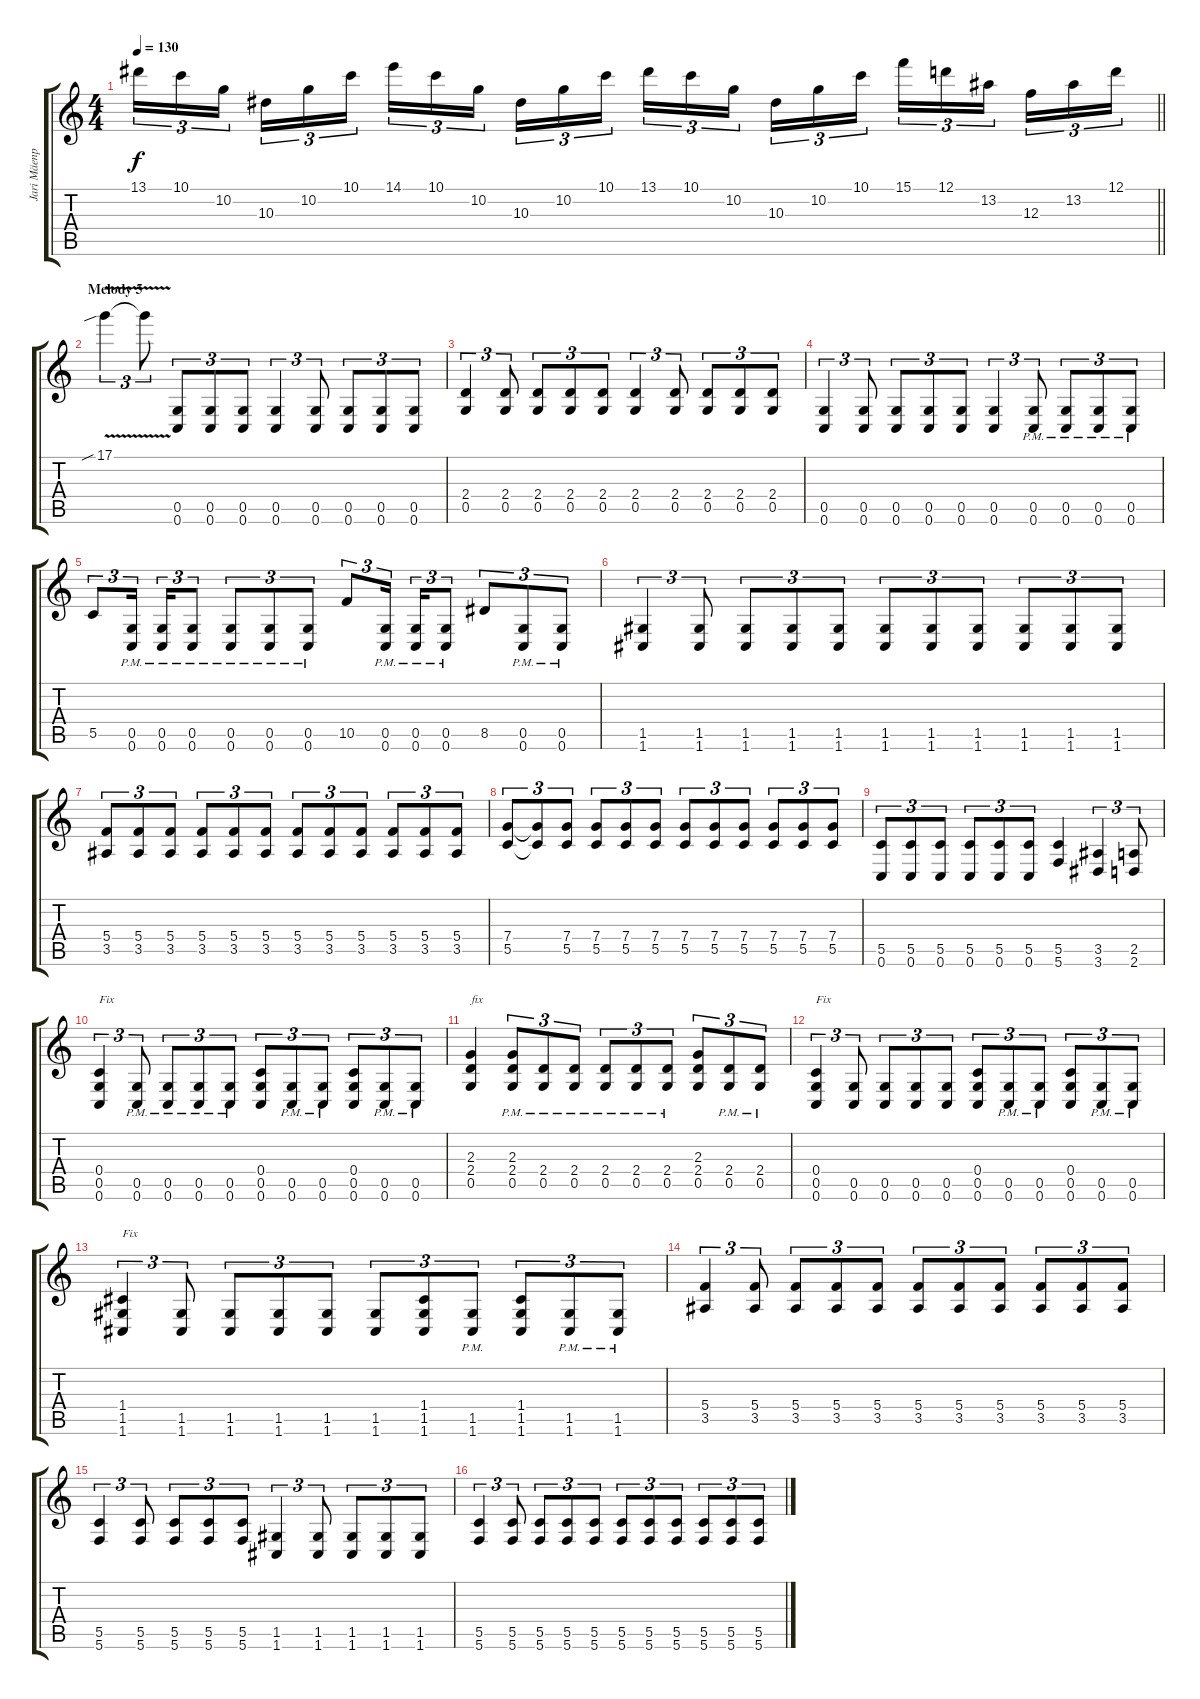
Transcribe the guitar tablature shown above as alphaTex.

\track ("Jari Mäenpää" "Jari Mäenp") {instrument distortionguitar}
\staff {score tabs}
\tuning (D4 A3 F3 C3 G2 C2) {hide}
\ts (4 4)
\tempo 130
\clef g2
\barLineRight lightlight
\ks c
13.1.16{tu (3 2) dy f} 10.1.16{tu (3 2)} 10.2.16{tu (3 2) beam splitsecondary} 10.3.16{tu (3 2)} 10.2.16{tu (3 2)} 10.1.16{tu (3 2)} 14.1.16{tu (3 2)} 10.1.16{tu (3 2)} 10.2.16{tu (3 2) beam splitsecondary} 10.3.16{tu (3 2)} 10.2.16{tu (3 2)} 10.1.16{tu (3 2)} 13.1.16{tu (3 2)} 10.1.16{tu (3 2)} 10.2.16{tu (3 2) beam splitsecondary} 10.3.16{tu (3 2)} 10.2.16{tu (3 2)} 10.1.16{tu (3 2)} 15.1.16{tu (3 2)} 12.1.16{tu (3 2)} 13.2.16{tu (3 2) beam splitsecondary} 12.3.16{tu (3 2)} 13.2.16{tu (3 2)} 12.1.16{tu (3 2)} |
\section ("" "Melody 5")
17.1{v sib}.4{tu (3 2) volume 14} 17.1{t}.8{tu (3 2)} (0.5 0.6).8{tu (3 2)} (0.5 0.6).8{tu (3 2)} (0.5 0.6).8{tu (3 2)} (0.5 0.6).4{tu (3 2)} (0.5 0.6).8{tu (3 2)} (0.5 0.6).8{tu (3 2)} (0.5 0.6).8{tu (3 2)} (0.5 0.6).8{tu (3 2)} |
(2.4 0.5).4{tu (3 2)} (2.4 0.5).8{tu (3 2)} (2.4 0.5).8{tu (3 2)} (2.4 0.5).8{tu (3 2)} (2.4 0.5).8{tu (3 2)} (2.4 0.5).4{tu (3 2)} (2.4 0.5).8{tu (3 2)} (2.4 0.5).8{tu (3 2)} (2.4 0.5).8{tu (3 2)} (2.4 0.5).8{tu (3 2)} |
(0.5 0.6).4{tu (3 2)} (0.5 0.6).8{tu (3 2)} (0.5 0.6).8{tu (3 2)} (0.5 0.6).8{tu (3 2)} (0.5 0.6).8{tu (3 2)} (0.5 0.6).4{tu (3 2)} (0.5{pm} 0.6{pm}).8{tu (3 2)} (0.5{pm} 0.6{pm}).8{tu (3 2)} (0.5{pm} 0.6{pm}).8{tu (3 2)} (0.5{pm} 0.6{pm}).8{tu (3 2)} |
5.5.8{tu (3 2)} (0.5{pm} 0.6{pm}).16{tu (3 2) beam splitsecondary} (0.5{pm} 0.6{pm}).16{tu (3 2)} (0.5{pm} 0.6{pm}).8{tu (3 2)} (0.5{pm} 0.6{pm}).8{tu (3 2)} (0.5{pm} 0.6{pm}).8{tu (3 2)} (0.5{pm} 0.6{pm}).8{tu (3 2)} 10.5.8{tu (3 2)} (0.5{pm} 0.6{pm}).16{tu (3 2) beam splitsecondary} (0.5{pm} 0.6{pm}).16{tu (3 2)} (0.5{pm} 0.6{pm}).8{tu (3 2)} 8.5.8{tu (3 2)} (0.5{pm} 0.6{pm}).8{tu (3 2)} (0.5{pm} 0.6{pm}).8{tu (3 2)} |
(1.5 1.6).4{tu (3 2)} (1.5 1.6).8{tu (3 2)} (1.5 1.6).8{tu (3 2)} (1.5 1.6).8{tu (3 2)} (1.5 1.6).8{tu (3 2)} (1.5 1.6).8{tu (3 2)} (1.5 1.6).8{tu (3 2)} (1.5 1.6).8{tu (3 2)} (1.5 1.6).8{tu (3 2)} (1.5 1.6).8{tu (3 2)} (1.5 1.6).8{tu (3 2)} |
(5.4 3.5).8{tu (3 2)} (5.4 3.5).8{tu (3 2)} (5.4 3.5).8{tu (3 2)} (5.4 3.5).8{tu (3 2)} (5.4 3.5).8{tu (3 2)} (5.4 3.5).8{tu (3 2)} (5.4 3.5).8{tu (3 2)} (5.4 3.5).8{tu (3 2)} (5.4 3.5).8{tu (3 2)} (5.4 3.5).8{tu (3 2)} (5.4 3.5).8{tu (3 2)} (5.4 3.5).8{tu (3 2)} |
(7.4 5.5).8{tu (3 2)} (7.4{t} 5.5{t}).8{tu (3 2)} (7.4 5.5).8{tu (3 2)} (7.4 5.5).8{tu (3 2)} (7.4 5.5).8{tu (3 2)} (7.4 5.5).8{tu (3 2)} (7.4 5.5).8{tu (3 2)} (7.4 5.5).8{tu (3 2)} (7.4 5.5).8{tu (3 2)} (7.4 5.5).8{tu (3 2)} (7.4 5.5).8{tu (3 2)} (7.4 5.5).8{tu (3 2)} |
(5.5 0.6).8{tu (3 2)} (5.5 0.6).8{tu (3 2)} (5.5 0.6).8{tu (3 2)} (5.5 0.6).8{tu (3 2)} (5.5 0.6).8{tu (3 2)} (5.5 0.6).8{tu (3 2)} (5.5 5.6).4 (3.5 3.6).4{tu (3 2)} (2.5 2.6).8{tu (3 2)} |
(0.4 0.5 0.6).4{tu (3 2) txt "Fix"} (0.5{pm} 0.6{pm}).8{tu (3 2)} (0.5{pm} 0.6{pm}).8{tu (3 2)} (0.5{pm} 0.6{pm}).8{tu (3 2)} (0.5{pm} 0.6{pm}).8{tu (3 2)} (0.4 0.5 0.6).8{tu (3 2)} (0.5{pm} 0.6{pm}).8{tu (3 2)} (0.5{pm} 0.6{pm}).8{tu (3 2)} (0.4 0.5 0.6).8{tu (3 2)} (0.5{pm} 0.6{pm}).8{tu (3 2)} (0.5{pm} 0.6{pm}).8{tu (3 2)} |
(2.3 2.4 0.5).4{txt "fix"} (2.3{pm} 2.4{pm} 0.5{pm}).8{tu (3 2)} (2.4{pm} 0.5{pm}).8{tu (3 2)} (2.4{pm} 0.5{pm}).8{tu (3 2)} (2.4{pm} 0.5{pm}).8{tu (3 2)} (2.4{pm} 0.5{pm}).8{tu (3 2)} (2.4{pm} 0.5{pm}).8{tu (3 2)} (2.3 2.4 0.5).8{tu (3 2)} (2.4{pm} 0.5{pm}).8{tu (3 2)} (2.4{pm} 0.5{pm}).8{tu (3 2)} |
(0.4 0.5 0.6).4{tu (3 2) txt "Fix"} (0.5 0.6).8{tu (3 2)} (0.5 0.6).8{tu (3 2)} (0.5 0.6).8{tu (3 2)} (0.5 0.6).8{tu (3 2)} (0.4 0.5 0.6).8{tu (3 2)} (0.5{pm} 0.6{pm}).8{tu (3 2)} (0.5{pm} 0.6{pm}).8{tu (3 2)} (0.4 0.5 0.6).8{tu (3 2)} (0.5{pm} 0.6{pm}).8{tu (3 2)} (0.5{pm} 0.6{pm}).8{tu (3 2)} |
(1.4 1.5 1.6).4{tu (3 2) txt "Fix"} (1.5 1.6).8{tu (3 2)} (1.5 1.6).8{tu (3 2)} (1.5 1.6).8{tu (3 2)} (1.5 1.6).8{tu (3 2)} (1.5 1.6).8{tu (3 2)} (1.4 1.5 1.6).8{tu (3 2)} (1.5{pm} 1.6).8{tu (3 2)} (1.4 1.5 1.6).8{tu (3 2)} (1.5{pm} 1.6{pm}).8{tu (3 2)} (1.5{pm} 1.6{pm}).8{tu (3 2)} |
(5.4 3.5).4{tu (3 2)} (5.4 3.5).8{tu (3 2)} (5.4 3.5).8{tu (3 2)} (5.4 3.5).8{tu (3 2)} (5.4 3.5).8{tu (3 2)} (5.4 3.5).8{tu (3 2)} (5.4 3.5).8{tu (3 2)} (5.4 3.5).8{tu (3 2)} (5.4 3.5).8{tu (3 2)} (5.4 3.5).8{tu (3 2)} (5.4 3.5).8{tu (3 2)} |
(5.5 5.6).4{tu (3 2)} (5.5 5.6).8{tu (3 2)} (5.5 5.6).8{tu (3 2)} (5.5 5.6).8{tu (3 2)} (5.5 5.6).8{tu (3 2)} (1.5 1.6).4{tu (3 2)} (1.5 1.6).8{tu (3 2)} (1.5 1.6).8{tu (3 2)} (1.5 1.6).8{tu (3 2)} (1.5 1.6).8{tu (3 2)} |
(5.5 5.6).4{tu (3 2)} (5.5 5.6).8{tu (3 2)} (5.5 5.6).8{tu (3 2)} (5.5 5.6).8{tu (3 2)} (5.5 5.6).8{tu (3 2)} (5.5 5.6).8{tu (3 2)} (5.5 5.6).8{tu (3 2)} (5.5 5.6).8{tu (3 2)} (5.5 5.6).8{tu (3 2)} (5.5 5.6).8{tu (3 2)} (5.5 5.6).8{tu (3 2)}
